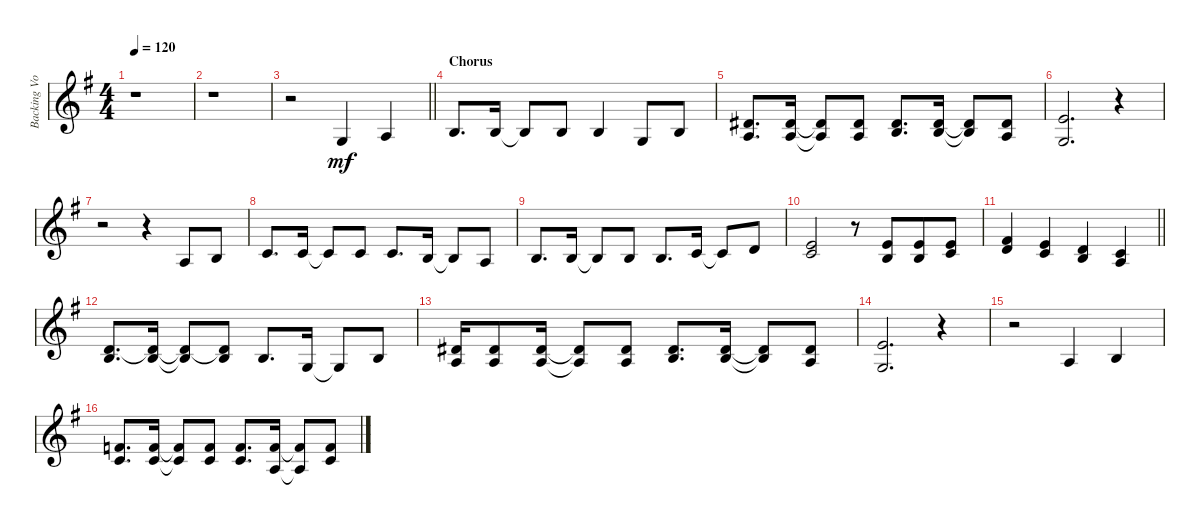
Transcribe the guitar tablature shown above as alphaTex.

\track ("Backing Vocals" "Backing Vo") {instrument lead1square}
\staff {score}
\tuning (E4 B3 G3 D3 A2 E2) {hide}
\ts (4 4)
\tempo 120
\clef g2
\ks eminor
r.1{dy mf} |
r.1 |
\barLineRight lightlight
r.2 10.5.4 7.4.4 |
\section ("" "Chorus")
9.4.8{d} 9.4.16 9.4{t}.8 9.4.8 9.4.4 10.5.8 9.4.8 |
(8.3 7.4).8{d} (8.3 7.4).16 (8.3{t} 7.4{t}).8 (8.3 7.4).8 (8.3 9.4).8{d} (8.3 9.4).16 (8.3{t} 9.4{t}).8 (8.3 7.4).8 |
(9.3 10.5).2{d} r.4 |
r.2 r.4 7.4.8 9.4.8 |
10.4.8{d} 10.4.16 10.4{t}.8 10.4.8 10.4.8{d} 9.4.16 9.4{t}.8 7.4.8 |
9.4.8{d} 9.4.16 9.4{t}.8 9.4.8 9.4.8{d} 10.4.16 10.4{t}.8 12.4.8 |
(9.3 10.4).2 r.8 (9.3 9.4).8{beam merge} (9.3 9.4).8 (9.3 10.4).8 |
\barLineRight lightlight
(7.2 7.3).4 (9.3 10.4).4 (7.3 9.4).4 (5.3 7.4).4 |
\section ("" "")
(7.3 9.4).8{d} (7.3{t} 9.4).16 (7.3{t} 9.4{t}).8 (7.3{t} 9.4).8 9.4.8{d} 10.5.16 10.5{t}.8 9.4.8 |
(8.3 7.4).16 (8.3 7.4).8 (8.3 7.4).16 (8.3{t} 7.4{t}).8 (8.3 7.4).8 (8.3 9.4).8{d} (8.3 9.4).16 (8.3{t} 9.4{t}).8 (8.3 7.4).8 |
(9.3 10.5).2{d} r.4 |
r.2 7.4.4 9.4.4 |
(10.3 10.4).8{d} (10.3 10.4).16 (10.3{t} 10.4{t}).8 (10.3 10.4).8 (10.3 10.4).8{d} (10.3 7.4).16 (10.3{t} 7.4{t}).8 (10.3 10.4).8
